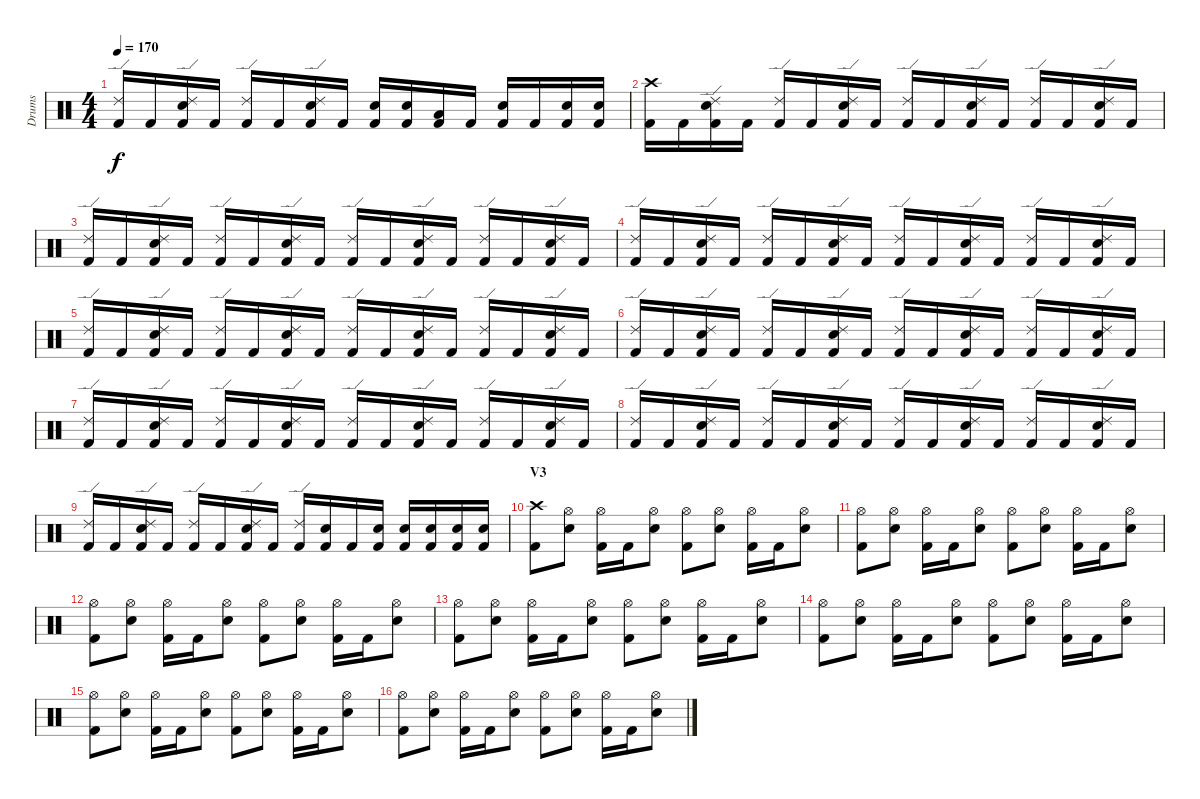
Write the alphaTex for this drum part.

\track ("Drums" "Drums") {instrument percussion}
\staff {score}
\articulation defaults
\ts (4 4)
\tempo 170
\clef neutral
\ks c
("Ride (edge) 2" "Kick (hit) 2").16{dy f} "Kick (hit) 2".16 ("Ride (edge) 2" "Electric Snare (hit)" "Kick (hit) 2").16 "Kick (hit) 2".16 ("Ride (edge) 2" "Kick (hit) 2").16 "Kick (hit) 2".16 ("Ride (edge) 2" "Electric Snare (hit)" "Kick (hit) 2").16 "Kick (hit) 2".16 ("Electric Snare (hit)" "Kick (hit) 2").16 ("Electric Snare (hit)" "Kick (hit) 2").16 ("Low Floor Tom (hit)" "Kick (hit) 2").16 "Kick (hit) 2".16 ("Electric Snare (hit)" "Kick (hit) 2").16 "Kick (hit) 2".16 ("Electric Snare (hit)" "Kick (hit) 2").16 ("Electric Snare (hit)" "Kick (hit) 2").16 |
("Crash high (hit)" "Kick (hit) 2").16 "Kick (hit) 2".16 ("Ride (edge) 2" "Electric Snare (hit)" "Kick (hit) 2").16 "Kick (hit) 2".16 ("Ride (edge) 2" "Kick (hit) 2").16 "Kick (hit) 2".16 ("Ride (edge) 2" "Electric Snare (hit)" "Kick (hit) 2").16 "Kick (hit) 2".16 ("Ride (edge) 2" "Kick (hit) 2").16 "Kick (hit) 2".16 ("Ride (edge) 2" "Electric Snare (hit)" "Kick (hit) 2").16 "Kick (hit) 2".16 ("Ride (edge) 2" "Kick (hit) 2").16 "Kick (hit) 2".16 ("Ride (edge) 2" "Electric Snare (hit)" "Kick (hit) 2").16 "Kick (hit) 2".16 |
("Ride (edge) 2" "Kick (hit) 2").16 "Kick (hit) 2".16 ("Ride (edge) 2" "Electric Snare (hit)" "Kick (hit) 2").16 "Kick (hit) 2".16 ("Ride (edge) 2" "Kick (hit) 2").16 "Kick (hit) 2".16 ("Ride (edge) 2" "Electric Snare (hit)" "Kick (hit) 2").16 "Kick (hit) 2".16 ("Ride (edge) 2" "Kick (hit) 2").16 "Kick (hit) 2".16 ("Ride (edge) 2" "Electric Snare (hit)" "Kick (hit) 2").16 "Kick (hit) 2".16 ("Ride (edge) 2" "Kick (hit) 2").16 "Kick (hit) 2".16 ("Ride (edge) 2" "Electric Snare (hit)" "Kick (hit) 2").16 "Kick (hit) 2".16 |
("Ride (edge) 2" "Kick (hit) 2").16 "Kick (hit) 2".16 ("Ride (edge) 2" "Electric Snare (hit)" "Kick (hit) 2").16 "Kick (hit) 2".16 ("Ride (edge) 2" "Kick (hit) 2").16 "Kick (hit) 2".16 ("Ride (edge) 2" "Electric Snare (hit)" "Kick (hit) 2").16 "Kick (hit) 2".16 ("Ride (edge) 2" "Kick (hit) 2").16 "Kick (hit) 2".16 ("Ride (edge) 2" "Electric Snare (hit)" "Kick (hit) 2").16 "Kick (hit) 2".16 ("Ride (edge) 2" "Kick (hit) 2").16 "Kick (hit) 2".16 ("Ride (edge) 2" "Electric Snare (hit)" "Kick (hit) 2").16 "Kick (hit) 2".16 |
("Ride (edge) 2" "Kick (hit) 2").16 "Kick (hit) 2".16 ("Ride (edge) 2" "Electric Snare (hit)" "Kick (hit) 2").16 "Kick (hit) 2".16 ("Ride (edge) 2" "Kick (hit) 2").16 "Kick (hit) 2".16 ("Ride (edge) 2" "Electric Snare (hit)" "Kick (hit) 2").16 "Kick (hit) 2".16 ("Ride (edge) 2" "Kick (hit) 2").16 "Kick (hit) 2".16 ("Ride (edge) 2" "Electric Snare (hit)" "Kick (hit) 2").16 "Kick (hit) 2".16 ("Ride (edge) 2" "Kick (hit) 2").16 "Kick (hit) 2".16 ("Ride (edge) 2" "Electric Snare (hit)" "Kick (hit) 2").16 "Kick (hit) 2".16 |
("Ride (edge) 2" "Kick (hit) 2").16 "Kick (hit) 2".16 ("Ride (edge) 2" "Electric Snare (hit)" "Kick (hit) 2").16 "Kick (hit) 2".16 ("Ride (edge) 2" "Kick (hit) 2").16 "Kick (hit) 2".16 ("Ride (edge) 2" "Electric Snare (hit)" "Kick (hit) 2").16 "Kick (hit) 2".16 ("Ride (edge) 2" "Kick (hit) 2").16 "Kick (hit) 2".16 ("Ride (edge) 2" "Electric Snare (hit)" "Kick (hit) 2").16 "Kick (hit) 2".16 ("Ride (edge) 2" "Kick (hit) 2").16 "Kick (hit) 2".16 ("Ride (edge) 2" "Electric Snare (hit)" "Kick (hit) 2").16 "Kick (hit) 2".16 |
("Ride (edge) 2" "Kick (hit) 2").16 "Kick (hit) 2".16 ("Ride (edge) 2" "Electric Snare (hit)" "Kick (hit) 2").16 "Kick (hit) 2".16 ("Ride (edge) 2" "Kick (hit) 2").16 "Kick (hit) 2".16 ("Ride (edge) 2" "Electric Snare (hit)" "Kick (hit) 2").16 "Kick (hit) 2".16 ("Ride (edge) 2" "Kick (hit) 2").16 "Kick (hit) 2".16 ("Ride (edge) 2" "Electric Snare (hit)" "Kick (hit) 2").16 "Kick (hit) 2".16 ("Ride (edge) 2" "Kick (hit) 2").16 "Kick (hit) 2".16 ("Ride (edge) 2" "Electric Snare (hit)" "Kick (hit) 2").16 "Kick (hit) 2".16 |
("Ride (edge) 2" "Kick (hit) 2").16 "Kick (hit) 2".16 ("Ride (edge) 2" "Electric Snare (hit)" "Kick (hit) 2").16 "Kick (hit) 2".16 ("Ride (edge) 2" "Kick (hit) 2").16 "Kick (hit) 2".16 ("Ride (edge) 2" "Electric Snare (hit)" "Kick (hit) 2").16 "Kick (hit) 2".16 ("Ride (edge) 2" "Kick (hit) 2").16 "Kick (hit) 2".16 ("Ride (edge) 2" "Electric Snare (hit)" "Kick (hit) 2").16 "Kick (hit) 2".16 ("Ride (edge) 2" "Kick (hit) 2").16 "Kick (hit) 2".16 ("Ride (edge) 2" "Electric Snare (hit)" "Kick (hit) 2").16 "Kick (hit) 2".16 |
("Ride (edge) 2" "Kick (hit) 2").16 "Kick (hit) 2".16 ("Ride (edge) 2" "Electric Snare (hit)" "Kick (hit) 2").16 "Kick (hit) 2".16 ("Ride (edge) 2" "Kick (hit) 2").16 "Kick (hit) 2".16 ("Ride (edge) 2" "Electric Snare (hit)" "Kick (hit) 2").16 "Kick (hit) 2".16 ("Ride (edge) 2" "Kick (hit) 2").16 ("Electric Snare (hit)" "Kick (hit) 2").16 "Kick (hit) 2".16 ("Electric Snare (hit)" "Kick (hit) 2").16 ("Electric Snare (hit)" "Kick (hit) 2").16 ("Electric Snare (hit)" "Kick (hit) 2").16 ("Electric Snare (hit)" "Kick (hit) 2").16 ("Electric Snare (hit)" "Kick (hit) 2").16 |
\section ("" "V3")
("Crash high (hit)" "Kick (hit) 2").8 ("Hi-Hat (open)" "Electric Snare (hit)").8 ("Hi-Hat (open)" "Kick (hit) 2").16 "Kick (hit) 2".16 ("Hi-Hat (open)" "Electric Snare (hit)").8 ("Hi-Hat (open)" "Kick (hit) 2").8 ("Hi-Hat (open)" "Electric Snare (hit)").8 ("Hi-Hat (open)" "Kick (hit) 2").16 "Kick (hit) 2".16 ("Hi-Hat (open)" "Electric Snare (hit)").8 |
("Hi-Hat (open)" "Kick (hit) 2").8 ("Hi-Hat (open)" "Electric Snare (hit)").8 ("Hi-Hat (open)" "Kick (hit) 2").16 "Kick (hit) 2".16 ("Hi-Hat (open)" "Electric Snare (hit)").8 ("Hi-Hat (open)" "Kick (hit) 2").8 ("Hi-Hat (open)" "Electric Snare (hit)").8 ("Hi-Hat (open)" "Kick (hit) 2").16 "Kick (hit) 2".16 ("Hi-Hat (open)" "Electric Snare (hit)").8 |
("Hi-Hat (open)" "Kick (hit) 2").8 ("Hi-Hat (open)" "Electric Snare (hit)").8 ("Hi-Hat (open)" "Kick (hit) 2").16 "Kick (hit) 2".16 ("Hi-Hat (open)" "Electric Snare (hit)").8 ("Hi-Hat (open)" "Kick (hit) 2").8 ("Hi-Hat (open)" "Electric Snare (hit)").8 ("Hi-Hat (open)" "Kick (hit) 2").16 "Kick (hit) 2".16 ("Hi-Hat (open)" "Electric Snare (hit)").8 |
("Hi-Hat (open)" "Kick (hit) 2").8 ("Hi-Hat (open)" "Electric Snare (hit)").8 ("Hi-Hat (open)" "Kick (hit) 2").16 "Kick (hit) 2".16 ("Hi-Hat (open)" "Electric Snare (hit)").8 ("Hi-Hat (open)" "Kick (hit) 2").8 ("Hi-Hat (open)" "Electric Snare (hit)").8 ("Hi-Hat (open)" "Kick (hit) 2").16 "Kick (hit) 2".16 ("Hi-Hat (open)" "Electric Snare (hit)").8 |
("Hi-Hat (open)" "Kick (hit) 2").8 ("Hi-Hat (open)" "Electric Snare (hit)").8 ("Hi-Hat (open)" "Kick (hit) 2").16 "Kick (hit) 2".16 ("Hi-Hat (open)" "Electric Snare (hit)").8 ("Hi-Hat (open)" "Kick (hit) 2").8 ("Hi-Hat (open)" "Electric Snare (hit)").8 ("Hi-Hat (open)" "Kick (hit) 2").16 "Kick (hit) 2".16 ("Hi-Hat (open)" "Electric Snare (hit)").8 |
("Hi-Hat (open)" "Kick (hit) 2").8 ("Hi-Hat (open)" "Electric Snare (hit)").8 ("Hi-Hat (open)" "Kick (hit) 2").16 "Kick (hit) 2".16 ("Hi-Hat (open)" "Electric Snare (hit)").8 ("Hi-Hat (open)" "Kick (hit) 2").8 ("Hi-Hat (open)" "Electric Snare (hit)").8 ("Hi-Hat (open)" "Kick (hit) 2").16 "Kick (hit) 2".16 ("Hi-Hat (open)" "Electric Snare (hit)").8 |
("Hi-Hat (open)" "Kick (hit) 2").8 ("Hi-Hat (open)" "Electric Snare (hit)").8 ("Hi-Hat (open)" "Kick (hit) 2").16 "Kick (hit) 2".16 ("Hi-Hat (open)" "Electric Snare (hit)").8 ("Hi-Hat (open)" "Kick (hit) 2").8 ("Hi-Hat (open)" "Electric Snare (hit)").8 ("Hi-Hat (open)" "Kick (hit) 2").16 "Kick (hit) 2".16 ("Hi-Hat (open)" "Electric Snare (hit)").8
